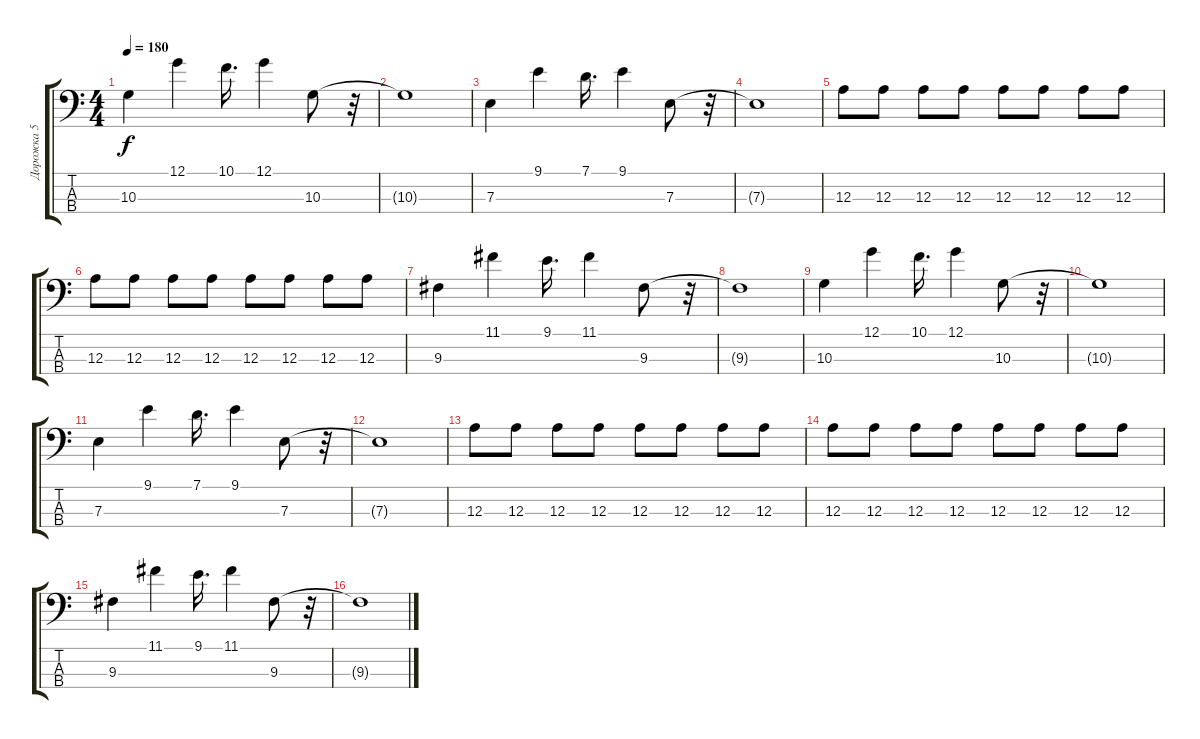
\track ("Дорожка 5" "Дорожка 5") {instrument electricbassfinger}
\staff {score tabs}
\tuning (G2 D2 A1 E1) {hide}
\ts (4 4)
\tempo 180
\clef f4
\ks c
10.3.4{dy f} 12.1.4 10.1.16{d} 12.1.4 10.3.8 r.32 |
10.3{t}.1 |
7.3.4 9.1.4 7.1.16{d} 9.1.4 7.3.8 r.32 |
7.3{t}.1 |
12.3.8 12.3.8 12.3.8 12.3.8 12.3.8 12.3.8 12.3.8 12.3.8 |
12.3.8 12.3.8 12.3.8 12.3.8 12.3.8 12.3.8 12.3.8 12.3.8 |
9.3.4 11.1.4 9.1.16{d} 11.1.4 9.3.8 r.32 |
9.3{t}.1 |
10.3.4 12.1.4 10.1.16{d} 12.1.4 10.3.8 r.32 |
10.3{t}.1 |
7.3.4 9.1.4 7.1.16{d} 9.1.4 7.3.8 r.32 |
7.3{t}.1 |
12.3.8 12.3.8 12.3.8 12.3.8 12.3.8 12.3.8 12.3.8 12.3.8 |
12.3.8 12.3.8 12.3.8 12.3.8 12.3.8 12.3.8 12.3.8 12.3.8 |
9.3.4 11.1.4 9.1.16{d} 11.1.4 9.3.8 r.32 |
9.3{t}.1
